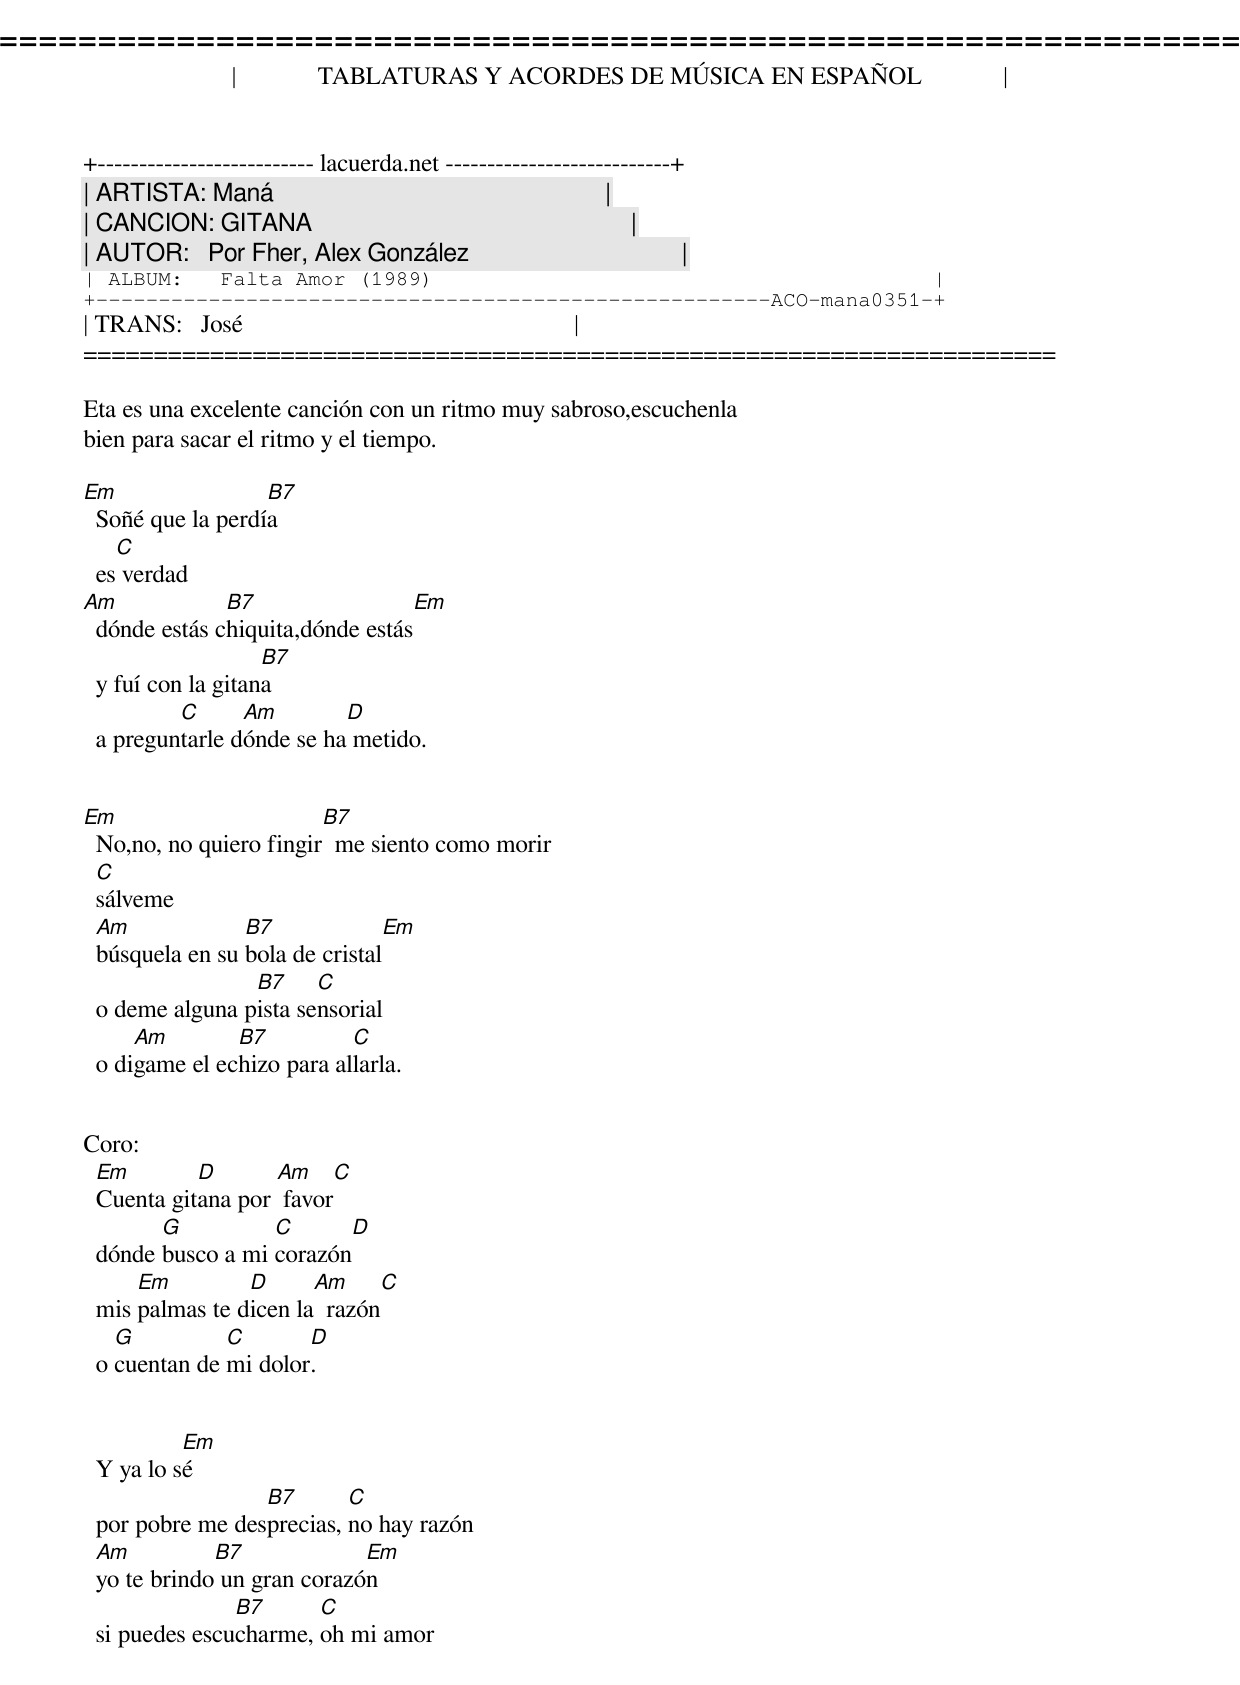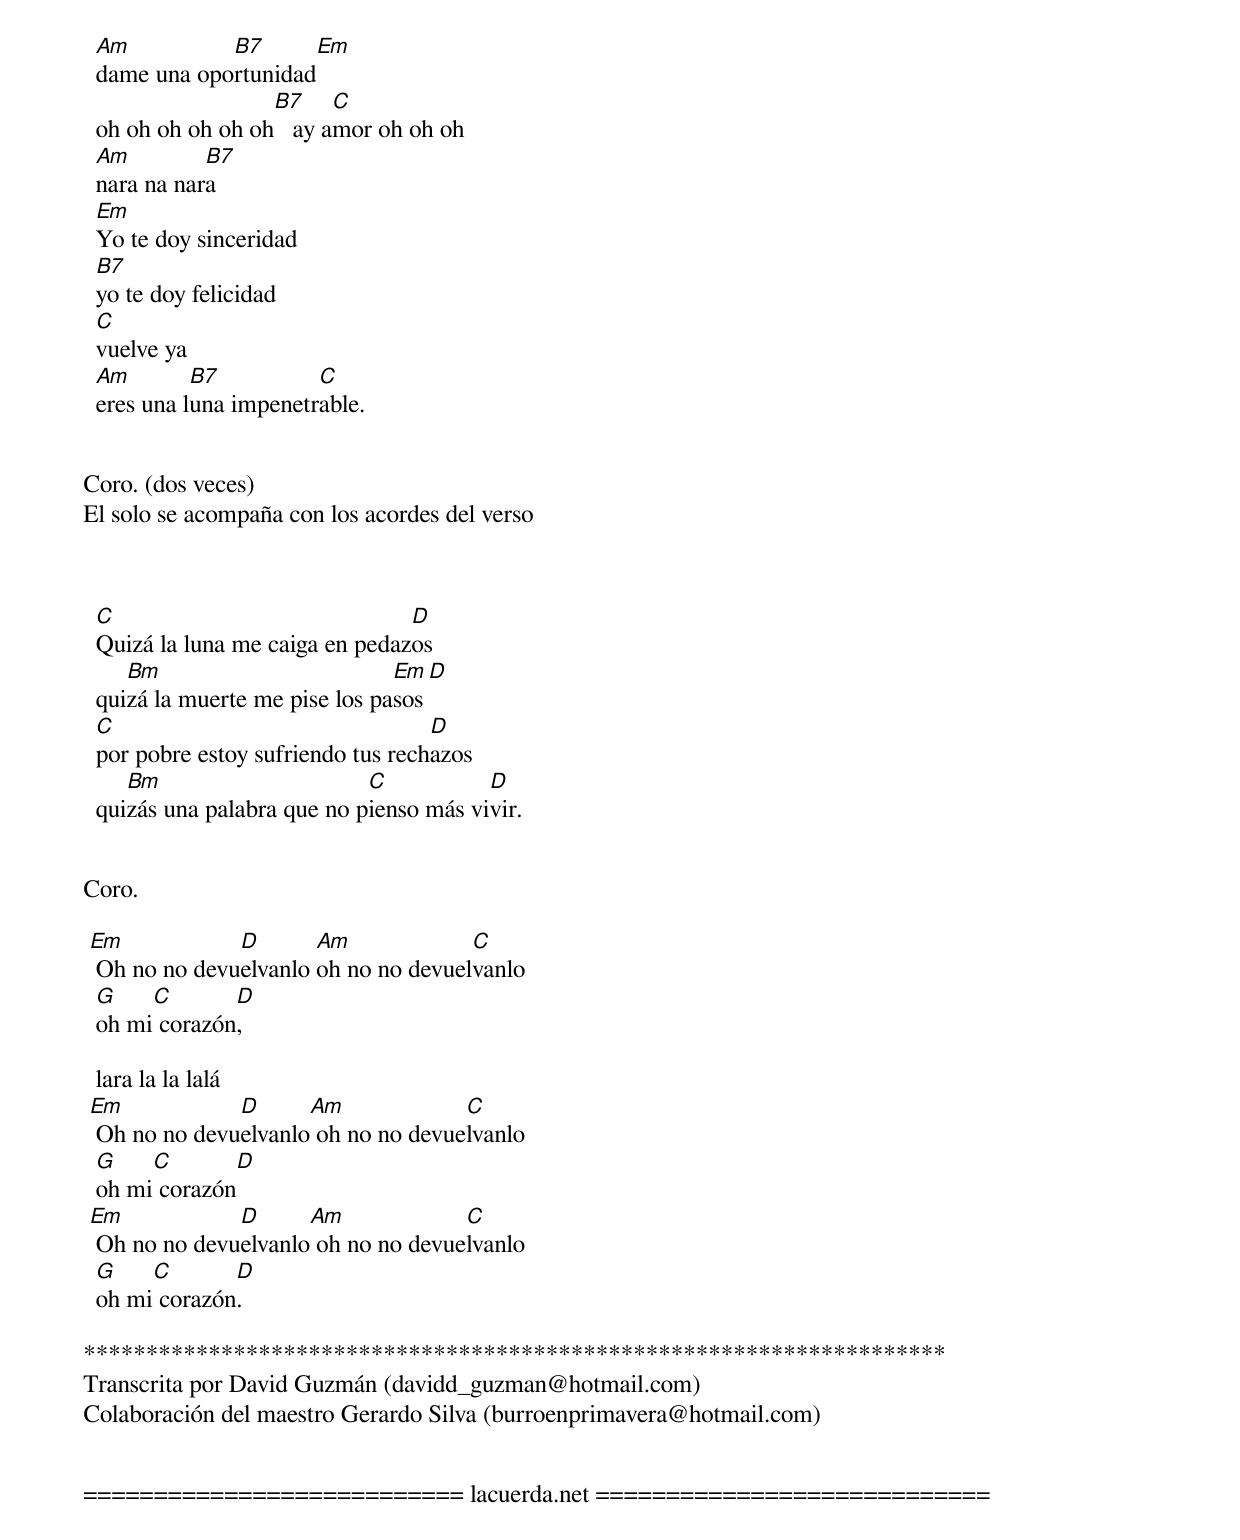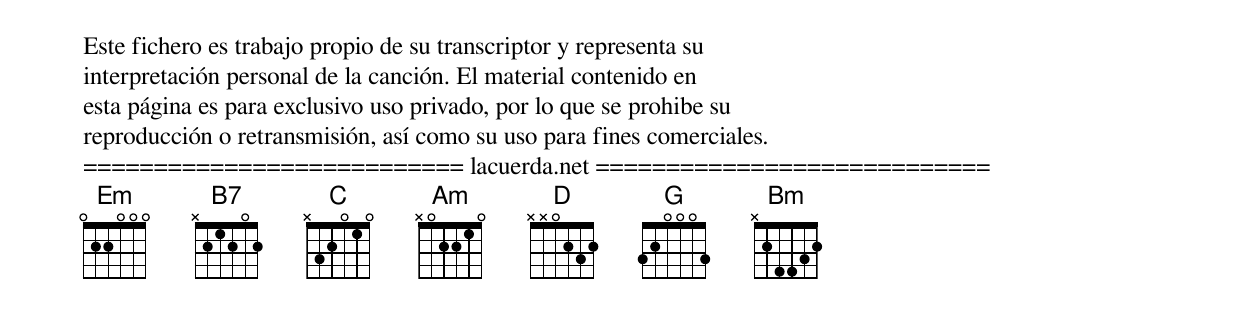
=====================================================================
|             TABLATURAS Y ACORDES DE MÚSICA EN ESPAÑOL             |
+-------------------------- lacuerda.net ---------------------------+
| ARTISTA: Maná                                                     |
| CANCION: GITANA                                                   |
| AUTOR:   Por Fher, Alex González                                  |
| ALBUM:   Falta Amor (1989)                                        |
+------------------------------------------------------ACO-mana0351-+
| TRANS:   José                                                     |
=====================================================================

Eta es una excelente canción con un ritmo muy sabroso,escuchenla
bien para sacar el ritmo y el tiempo.

Em                 B7
  Soñé que la perdía
    C
  es verdad
Am             B7                 Em
  dónde estás chiquita,dónde estás
                    B7
  y fuí con la gitana
          C      Am        D
  a preguntarle dónde se ha metido.


Em                       B7
  No,no, no quiero fingir  me siento como morir
  C
  sálveme
  Am             B7             Em
  búsquela en su bola de cristal
                 B7     C
  o deme alguna pista sensorial
      Am        B7          C
  o digame el echizo para allarla.


Coro:
  Em        D       Am    C
  Cuenta gitana por  favor
        G          C      D
  dónde busco a mi corazón
      Em         D      Am     C
  mis palmas te dicen la  razón
    G          C       D
  o cuentan de mi dolor.


           Em
  Y ya lo sé
                  B7       C
  por pobre me desprecias, no hay razón
  Am          B7             Em
  yo te brindo un gran corazón
                B7      C
  si puedes escucharme, oh mi amor
  Am          B7      Em
  dame una oportunidad
                   B7     C
  oh oh oh oh oh oh   ay amor oh oh oh
  Am         B7
  nara na nara
  Em
  Yo te doy sinceridad
  B7
  yo te doy felicidad
  C
  vuelve ya
  Am        B7          C
  eres una luna impenetrable.


Coro. (dos veces)
El solo se acompaña con los acordes del verso



  C                              D
  Quizá la luna me caiga en pedazos
     Bm                         Em    D
  quizá la muerte me pise los pasos
  C                                 D
  por pobre estoy sufriendo tus rechazos
     Bm                      C           D
  quizás una palabra que no pienso más vivir.


Coro.

 Em            D       Am             C
  Oh no no devuelvanlo oh no no devuelvanlo
  G    C       D
  oh mi corazón,

  lara la la lalá
 Em            D      Am             C
  Oh no no devuelvanlo oh no no devuelvanlo
  G    C       D
  oh mi corazón
 Em            D      Am             C
  Oh no no devuelvanlo oh no no devuelvanlo
  G    C       D
  oh mi corazón.

*********************************************************************
Transcrita por David Guzmán (davidd_guzman@hotmail.com)
Colaboración del maestro Gerardo Silva (burroenprimavera@hotmail.com)


=========================== lacuerda.net ============================
Este fichero es trabajo propio de su transcriptor y representa su
interpretación personal de la canción. El material contenido en
esta página es para exclusivo uso privado, por lo que se prohibe su
reproducción o retransmisión, así como su uso para fines comerciales.
=========================== lacuerda.net ============================
